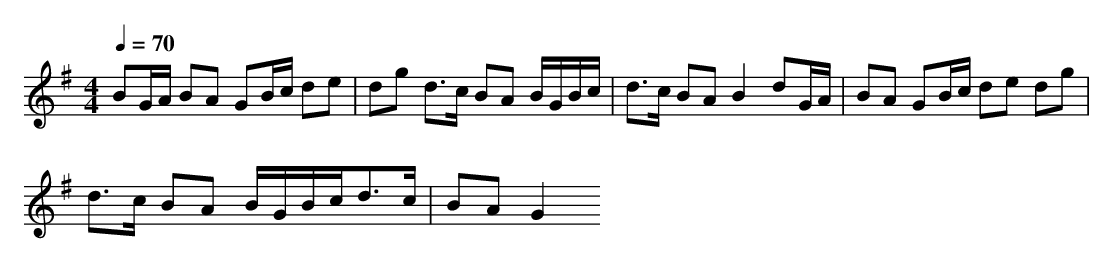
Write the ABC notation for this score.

X:1
T:
M: 4/4
L: 1/8
Q:1/4=70
K:G % 1 sharps
BG/2A/2 BA GB/2c/2 de|dg d3/2c/2 BA B/2G/2B/2c/2|d3/2c/2 BA B2 dG/2A/2|BA GB/2c/2 de dg|
d3/2c/2 BA B/2G/2B/2c<dc/2|BA G2
